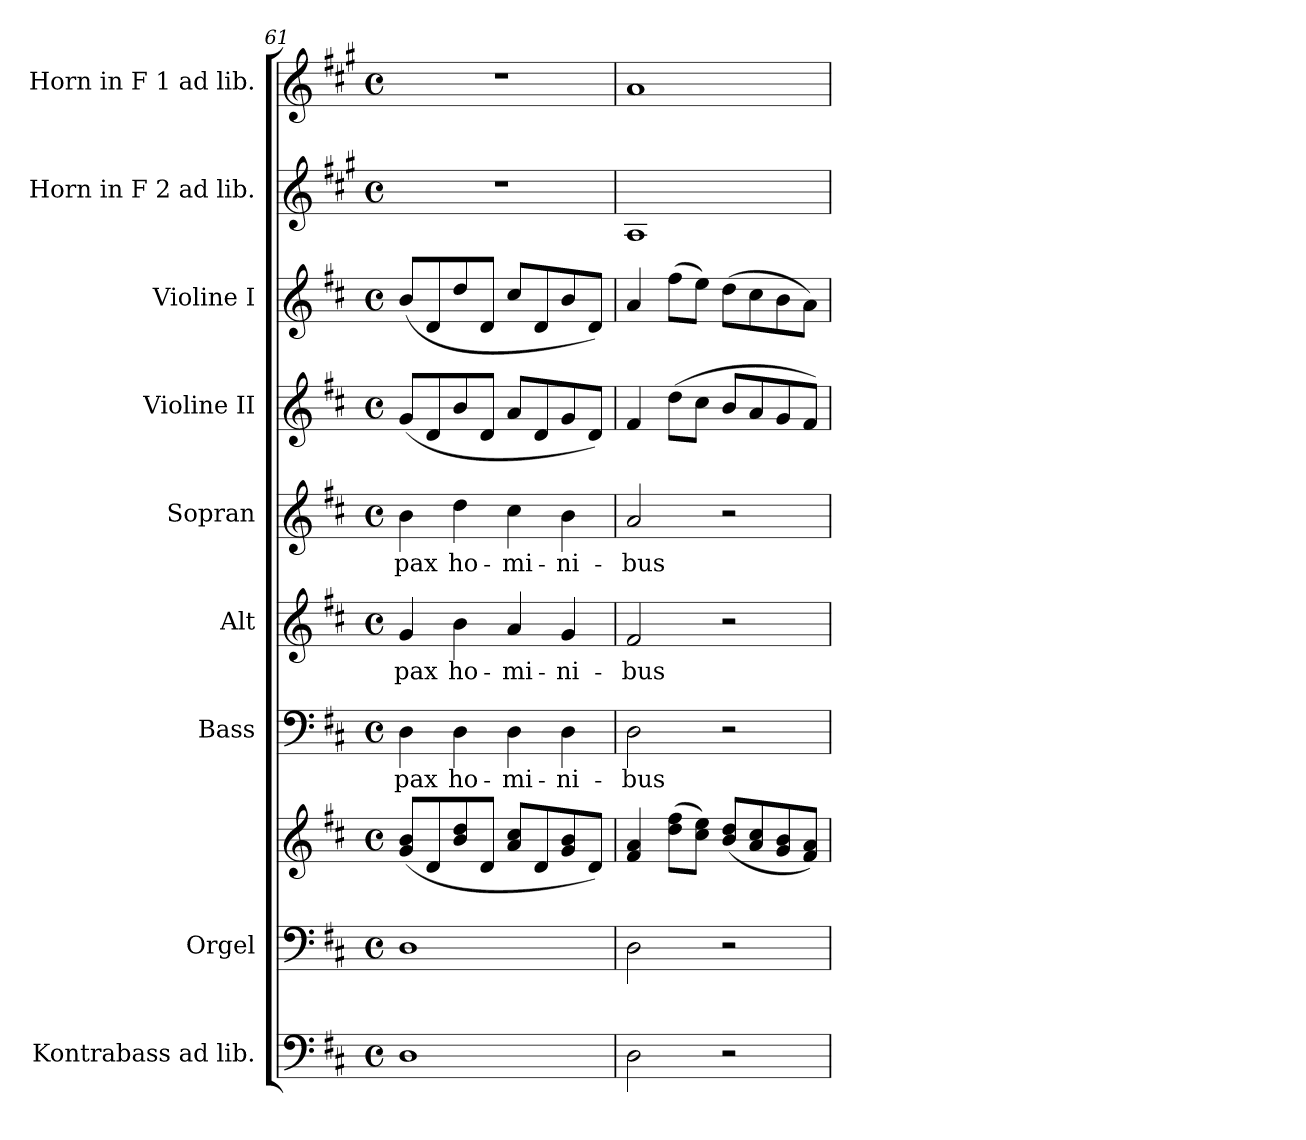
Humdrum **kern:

**kern	**kern	**kern	**kern	**text	**kern	**text	**kern	**text	**kern	**kern	**kern	**kern
*part9	*part8	*part8	*part7	*part7	*part6	*part6	*part5	*part5	*part4	*part3	*part2	*part1
*staff10	*staff9	*staff8	*staff7	*staff7	*staff6	*staff6	*staff5	*staff5	*staff4	*staff3	*staff2	*staff1
*I"Kontrabass ad lib.	*I"Orgel	*	*I"Bass	*	*I"Alt	*	*I"Sopran	*	*I"Violine II	*I"Violine I	*I"Horn in F 2 ad lib.	*I"Horn in F 1 ad lib.
*I'Kb.	*I'Org.	*	*I'B.	*	*I'A.	*	*I'S.	*	*I'Vl. II	*I'Vl. I	*	*
*clefF4	*clefF4	*clefG2	*clefF4	*	*clefG2	*	*clefG2	*	*clefG2	*clefG2	*clefG2	*clefG2
*ITrd7c12	*	*	*	*	*	*	*	*	*	*	*ITrd4c7	*ITrd4c7
*k[f#c#]	*k[f#c#]	*k[f#c#]	*k[f#c#]	*	*k[f#c#]	*	*k[f#c#]	*	*k[f#c#]	*k[f#c#]	*k[f#c#]	*k[f#c#]
*D:	*D:	*D:	*D:	*	*D:	*	*D:	*	*D:	*D:	*D:	*D:
*M4/4	*M4/4	*M4/4	*M4/4	*	*M4/4	*	*M4/4	*	*M4/4	*M4/4	*M4/4	*M4/4
*met(c)	*met(c)	*met(c)	*met(c)	*	*met(c)	*	*met(c)	*	*met(c)	*met(c)	*met(c)	*met(c)
=61	=61	=61	=61	=61	=61	=61	=61	=61	=61	=61	=61	=61
!	!	!	!	!LO:LY:b	!	!LO:LY:b	!	!LO:LY:b	!	!	!	!
1DD	1D	(<8g/ 8b/L	4D\	pax	4g/	pax	4b\	pax	(<8g/L	(<8b/L	1r	1r
.	.	8d/	.	.	.	.	.	.	8d/	8d/	.	.
!	!	!	!	!LO:LY:b	!	!LO:LY:b	!	!LO:LY:b	!	!	!	!
.	.	8b/ 8dd/	4D\	ho-	4b\	ho-	4dd\	ho-	8b/	8dd/	.	.
.	.	8d/J	.	.	.	.	.	.	8d/J	8d/J	.	.
!	!	!	!	!LO:LY:b	!	!LO:LY:b	!	!LO:LY:b	!	!	!	!
.	.	8a/ 8cc#/L	4D\	-mi-	4a/	-mi-	4cc#\	-mi-	8a/L	8cc#/L	.	.
.	.	8d/	.	.	.	.	.	.	8d/	8d/	.	.
!	!	!	!	!LO:LY:b	!	!LO:LY:b	!	!LO:LY:b	!	!	!	!
.	.	8g/ 8b/	4D\	-ni-	4g/	-ni-	4b\	-ni-	8g/	8b/	.	.
.	.	8d/J)	.	.	.	.	.	.	8d/J)	8d/J)	.	.
!!LO:PB:g=z
=62	=62	=62	=62	=62	=62	=62	=62	=62	=62	=62	=62	=62
!	!	!	!	!LO:LY:b	!	!LO:LY:b	!	!LO:LY:b	!	!	!	!
2DD\	2D\	4f#/ 4a/	2D\	-bus	2f#/	-bus	2a/	-bus	4f#/	4a/	1D	1d
.	.	(>8dd\ 8ff#\L	.	.	.	.	.	.	(>8dd\L	(>8ff#\L	.	.
.	.	8cc#\ 8ee\J)	.	.	.	.	.	.	8cc#\J	8ee\J)	.	.
2r	2r	(<8b/ 8dd/L	2r	.	2r	.	2r	.	8b/L	(>8dd\L	.	.
.	.	8a/ 8cc#/	.	.	.	.	.	.	8a/	8cc#\	.	.
.	.	8g/ 8b/	.	.	.	.	.	.	8g/	8b\	.	.
.	.	8f#/ 8a/J)	.	.	.	.	.	.	8f#/J)	8a\J)	.	.
=	=	=	=	=	=	=	=	=	=	=	=	=
*-	*-	*-	*-	*-	*-	*-	*-	*-	*-	*-	*-	*-
